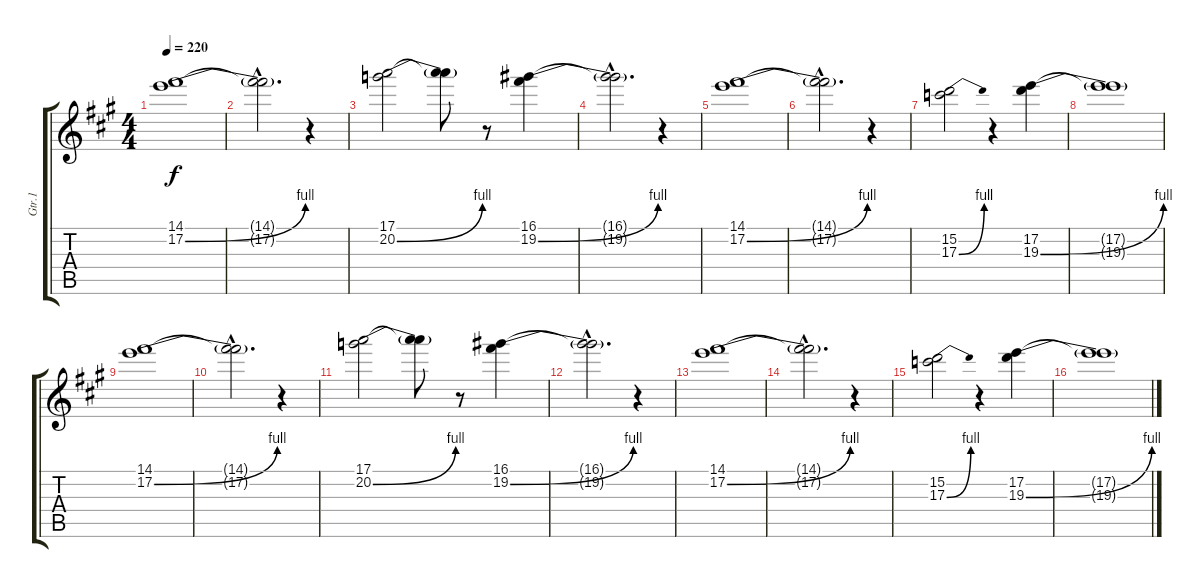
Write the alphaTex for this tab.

\track ("Gtr.1" "Gtr.1") {instrument distortionguitar}
\staff {score tabs}
\tuning (E4 B3 G3 D3 A2 E2) {hide}
\ts (4 4)
\tempo 220
\clef g2
\ks a
(14.1 17.2{be (bend 0 0 60 4)}).1{dy f} |
(14.1{hac t} 17.2{hac t}).2{d} r.4 |
(17.1 20.2{be (bend 0 0 60 4)}).2 (17.1{t} 20.2{t}).8 r.8 (16.1 19.2{be (bend 0 0 60 4)}).4 |
(16.1{hac t} 19.2{hac t}).2{d} r.4 |
(14.1 17.2{be (bend 0 0 60 4)}).1 |
(14.1{hac t} 17.2{hac t}).2{d} r.4 |
(15.2 17.3{be (bend 0 0 60 4)}).2 r.4 (17.2 19.3{be (bend 0 0 60 4)}).4 |
(17.2{t} 19.3{t}).1 |
(14.1 17.2{be (bend 0 0 60 4)}).1 |
(14.1{hac t} 17.2{hac t}).2{d} r.4 |
(17.1 20.2{be (bend 0 0 60 4)}).2 (17.1{t} 20.2{t}).8 r.8 (16.1 19.2{be (bend 0 0 60 4)}).4 |
(16.1{hac t} 19.2{hac t}).2{d} r.4 |
(14.1 17.2{be (bend 0 0 60 4)}).1 |
(14.1{hac t} 17.2{hac t}).2{d} r.4 |
(15.2 17.3{be (bend 0 0 60 4)}).2 r.4 (17.2 19.3{be (bend 0 0 60 4)}).4 |
(17.2{t} 19.3{t}).1
